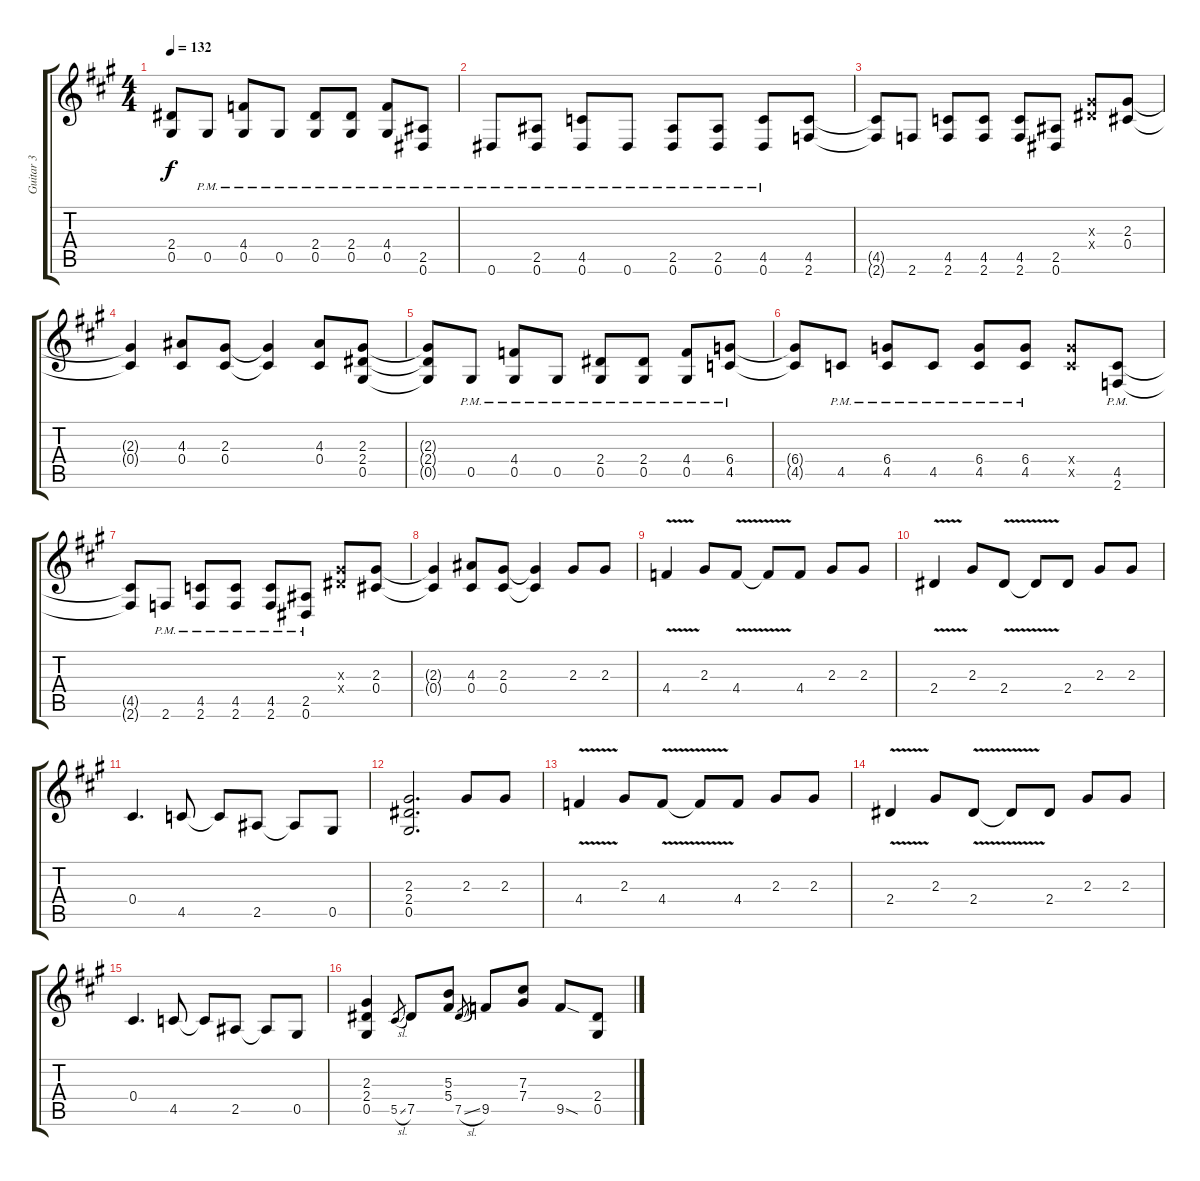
\track ("Guitar 3" "Guitar 3") {instrument distortionguitar}
\staff {score tabs}
\tuning (Eb4 Bb3 Gb3 Db3 Ab2 Eb2) {hide}
\ts (4 4)
\tempo 132
\clef g2
\ks a
(2.4{t} 0.5{t}).8{dy f} 0.5{pm}.8 (4.4{pm} 0.5{pm}).8 0.5{pm}.8 (2.4{pm} 0.5{pm}).8 (2.4{pm} 0.5{pm}).8 (4.4{pm} 0.5{pm}).8 (2.5{pm} 0.6{pm}).8 |
0.6{pm}.8 (2.5{pm} 0.6{pm}).8 (4.5{pm} 0.6{pm}).8 0.6{pm}.8 (2.5{pm} 0.6{pm}).8 (2.5{pm} 0.6{pm}).8 (4.5{pm} 0.6{pm}).8 (4.5 2.6).8 |
(4.5{t} 2.6{t}).8 2.6.8 (4.5 2.6).8 (4.5 2.6).8 (4.5 2.6).8 (2.5 0.6).8 (2.3{x} 2.4{x}).8 (2.3 0.4).8 |
(2.3{t} 0.4{t}).4 (4.3 0.4).8 (2.3 0.4).8 (2.3{t} 0.4{t}).4 (4.3 0.4).8 (2.3 2.4 0.5).8 |
(2.3{t} 2.4{t} 0.5{t}).8 0.5{pm}.8 (4.4{pm} 0.5{pm}).8 0.5{pm}.8 (2.4{pm} 0.5{pm}).8 (2.4{pm} 0.5{pm}).8 (4.4{pm} 0.5{pm}).8 (6.4{pm} 4.5{pm}).8 |
(6.4{t} 4.5{t}).8 4.5{pm}.8 (6.4{pm} 4.5{pm}).8 4.5{pm}.8 (6.4{pm} 4.5{pm}).8 (6.4{pm} 4.5{pm}).8 (6.4{x} 4.5{x}).8 (4.5{pm} 2.6{pm}).8 |
(4.5{t} 2.6{t}).8 2.6{pm}.8 (4.5{pm} 2.6{pm}).8 (4.5{pm} 2.6{pm}).8 (4.5{pm} 2.6{pm}).8 (2.5{pm} 0.6{pm}).8 (2.3{x} 2.4{x}).8 (2.3 0.4).8 |
(2.3{t} 0.4{t}).4 (4.3 0.4).8 (2.3 0.4).8 (2.3{t} 0.4{t}).4 2.3.8 2.3.8 |
4.4{v}.4 2.3.8 4.4{v}.8 4.4{t}.8 4.4.8 2.3.8 2.3.8 |
2.4{v}.4 2.3.8 2.4{v}.8 2.4{t}.8 2.4.8 2.3.8 2.3.8 |
0.4.4{d} 4.5.8 4.5{t}.8 2.5.8 2.5{t}.8 0.5.8 |
(2.3 2.4 0.5).2{d} 2.3.8 2.3.8 |
4.4{v}.4 2.3.8 4.4{v}.8 4.4{t}.8 4.4.8 2.3.8 2.3.8 |
2.4{v}.4 2.3.8 2.4{v}.8 2.4{t}.8 2.4.8 2.3.8 2.3.8 |
0.4.4{d} 4.5.8 4.5{t}.8 2.5.8 2.5{t}.8 0.5.8 |
(2.3 2.4 0.5).4 5.5{sl}.8{gr} 7.5.8 (5.3 5.4).8 7.5{sl}.8{gr} 9.5.8 (7.3 7.4).8 9.5{sod}.8 (2.4 0.5).8
